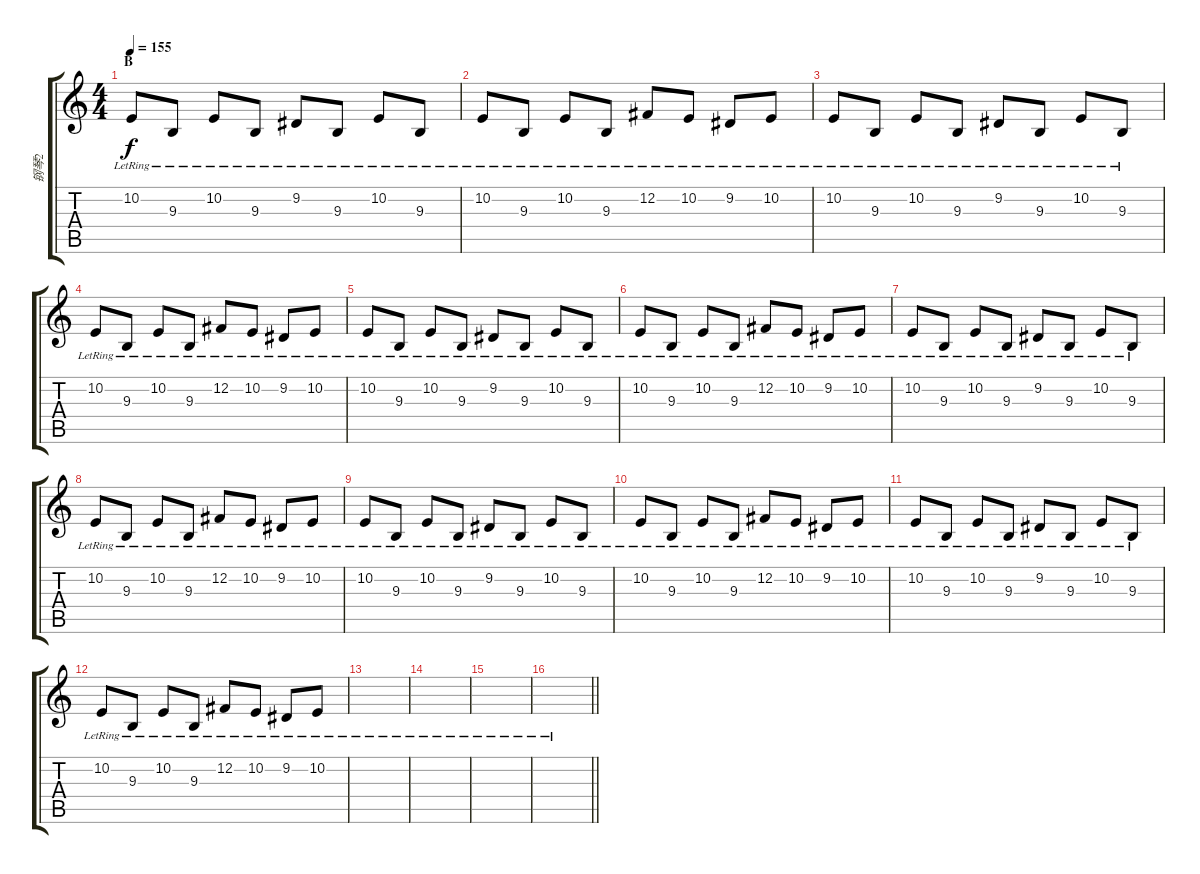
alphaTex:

\track ("钢琴2" "钢琴2") {instrument acousticgrandpiano}
\staff {score tabs}
\tuning (B3 Gb3 D3 A2 E2 B1) {hide}
\ts (4 4)
\section ("" "B")
\tempo 155
\clef g2
\ks c
10.2{lr}.8{dy f} 9.3{lr}.8 10.2{lr}.8 9.3{lr}.8 9.2{lr}.8 9.3{lr}.8 10.2{lr}.8 9.3{lr}.8 |
10.2{lr}.8 9.3{lr}.8 10.2{lr}.8 9.3{lr}.8 12.2{lr}.8 10.2{lr}.8 9.2{lr}.8 10.2{lr}.8 |
10.2{lr}.8 9.3{lr}.8 10.2{lr}.8 9.3{lr}.8 9.2{lr}.8 9.3{lr}.8 10.2{lr}.8 9.3{lr}.8 |
10.2{lr}.8 9.3{lr}.8 10.2{lr}.8 9.3{lr}.8 12.2{lr}.8 10.2{lr}.8 9.2{lr}.8 10.2{lr}.8 |
10.2{lr}.8 9.3{lr}.8 10.2{lr}.8 9.3{lr}.8 9.2{lr}.8 9.3{lr}.8 10.2{lr}.8 9.3{lr}.8 |
10.2{lr}.8 9.3{lr}.8 10.2{lr}.8 9.3{lr}.8 12.2{lr}.8 10.2{lr}.8 9.2{lr}.8 10.2{lr}.8 |
10.2{lr}.8 9.3{lr}.8 10.2{lr}.8 9.3{lr}.8 9.2{lr}.8 9.3{lr}.8 10.2{lr}.8 9.3{lr}.8 |
10.2{lr}.8 9.3{lr}.8 10.2{lr}.8 9.3{lr}.8 12.2{lr}.8 10.2{lr}.8 9.2{lr}.8 10.2{lr}.8 |
10.2{lr}.8 9.3{lr}.8 10.2{lr}.8 9.3{lr}.8 9.2{lr}.8 9.3{lr}.8 10.2{lr}.8 9.3{lr}.8 |
10.2{lr}.8 9.3{lr}.8 10.2{lr}.8 9.3{lr}.8 12.2{lr}.8 10.2{lr}.8 9.2{lr}.8 10.2{lr}.8 |
10.2{lr}.8 9.3{lr}.8 10.2{lr}.8 9.3{lr}.8 9.2{lr}.8 9.3{lr}.8 10.2{lr}.8 9.3{lr}.8 |
10.2{lr}.8 9.3{lr}.8 10.2{lr}.8 9.3{lr}.8 12.2{lr}.8 10.2{lr}.8 9.2{lr}.8 10.2{lr}.8 |
|
|
|
\barLineRight lightlight
